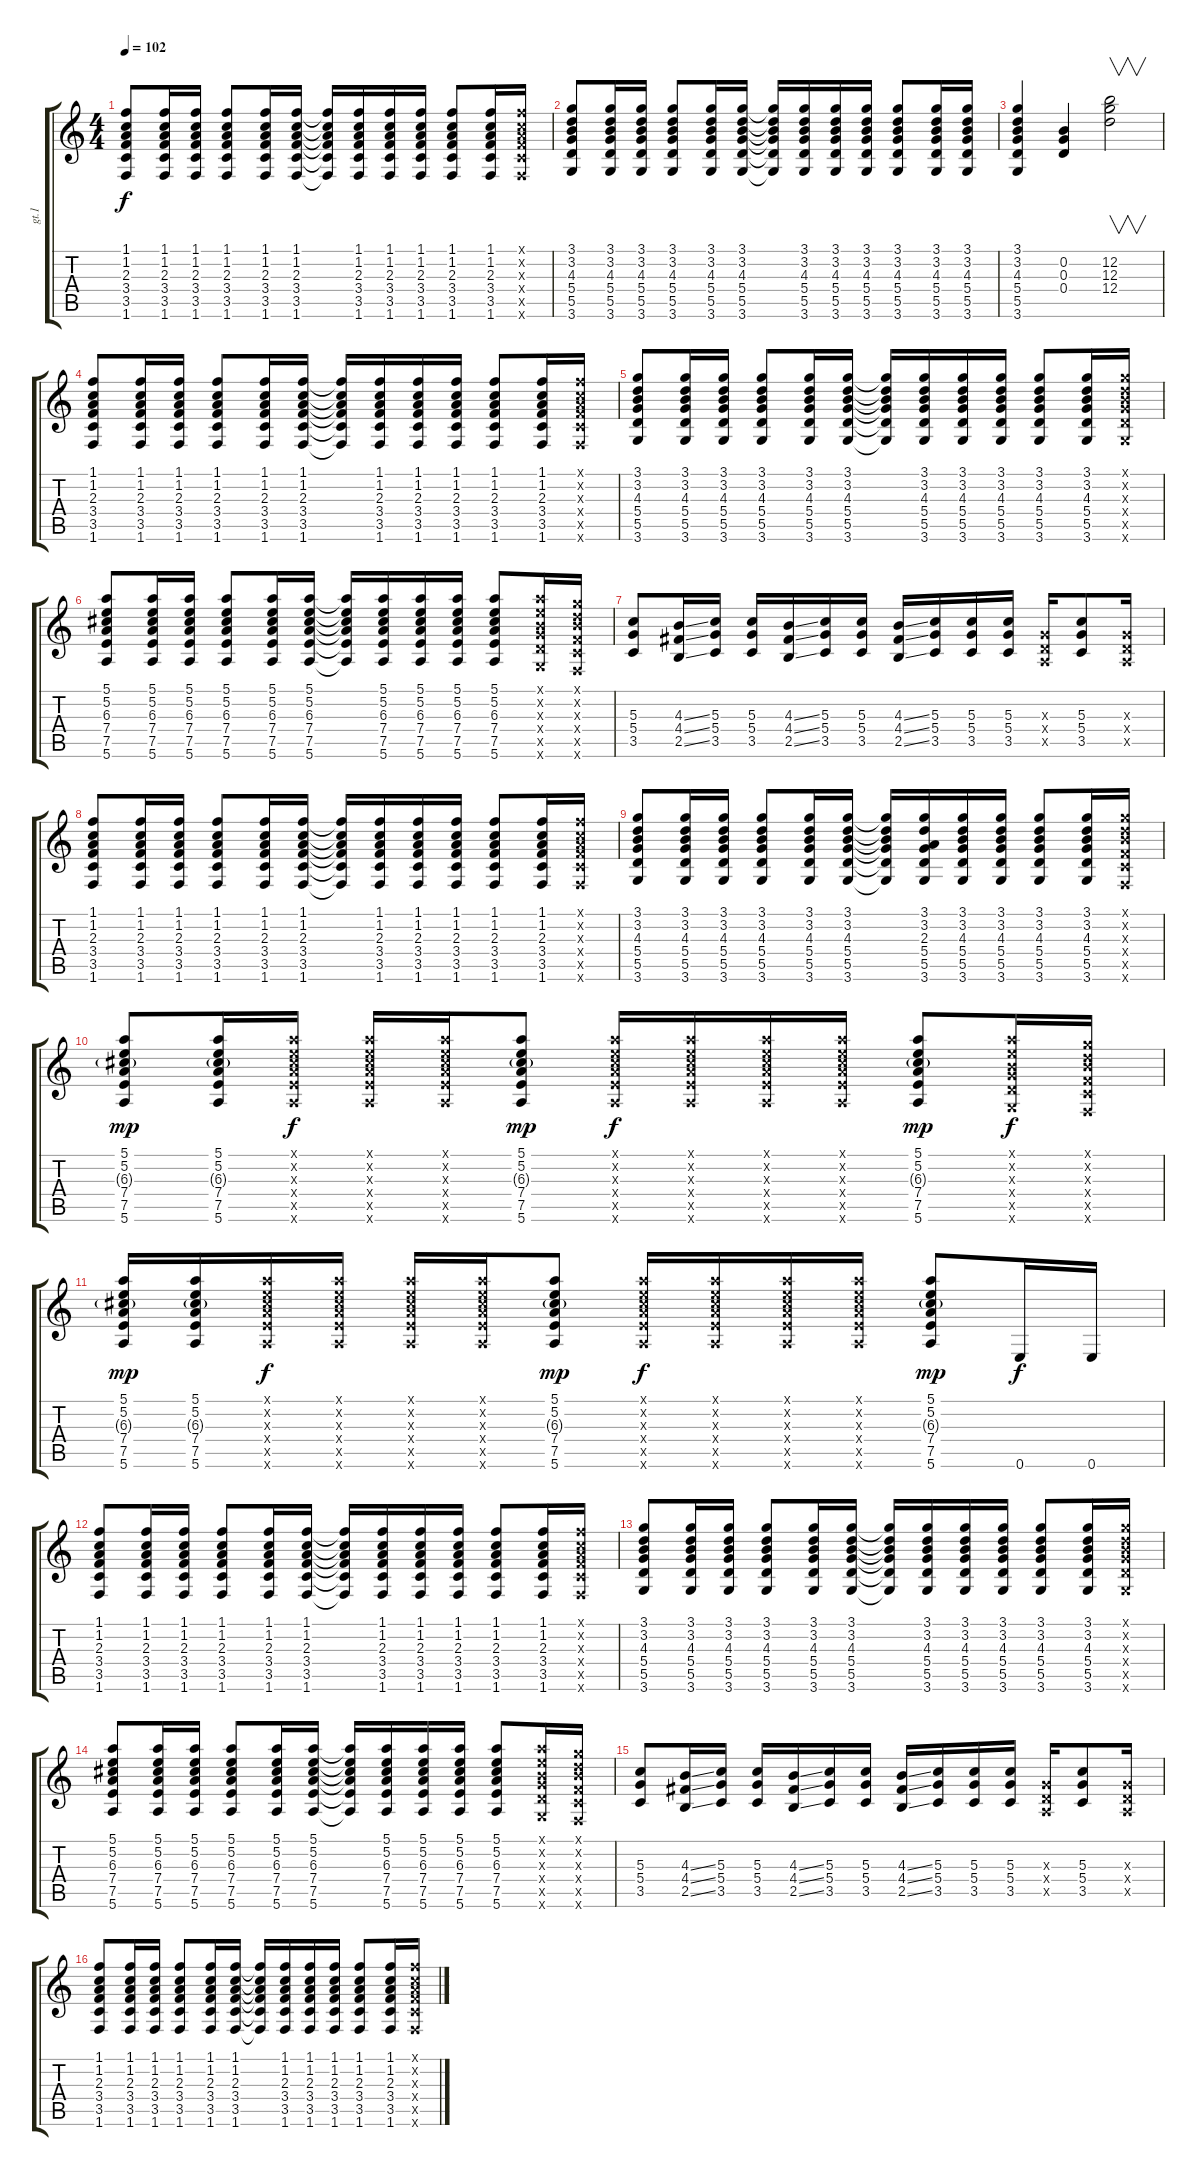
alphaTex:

\track ("gt.1" "gt.1") {instrument overdrivenguitar}
\staff {score tabs}
\tuning (E4 B3 G3 D3 A2 E2) {hide}
\ts (4 4)
\tempo 102
\clef g2
\ks c
(1.1 1.2 2.3 3.4 3.5 1.6).8{dy f} (1.1 1.2 2.3 3.4 3.5 1.6).16 (1.1 1.2 2.3 3.4 3.5 1.6).16 (1.1 1.2 2.3 3.4 3.5 1.6).8 (1.1 1.2 2.3 3.4 3.5 1.6).16 (1.1 1.2 2.3 3.4 3.5 1.6).16 (1.1{t} 1.2{t} 2.3{t} 3.4{t} 3.5{t} 1.6{t}).16 (1.1 1.2 2.3 3.4 3.5 1.6).16 (1.1 1.2 2.3 3.4 3.5 1.6).16 (1.1 1.2 2.3 3.4 3.5 1.6).16 (1.1 1.2 2.3 3.4 3.5 1.6).8 (1.1 1.2 2.3 3.4 3.5 1.6).16 (1.1{x} 1.2{x} 2.3{x} 3.4{x} 3.5{x} 1.6{x}).16 |
(3.1 3.2 4.3 5.4 5.5 3.6).8 (3.1 3.2 4.3 5.4 5.5 3.6).16 (3.1 3.2 4.3 5.4 5.5 3.6).16 (3.1 3.2 4.3 5.4 5.5 3.6).8 (3.1 3.2 4.3 5.4 5.5 3.6).16 (3.1 3.2 4.3 5.4 5.5 3.6).16 (3.1{t} 3.2{t} 4.3{t} 5.4{t} 5.5{t} 3.6{t}).16 (3.1 3.2 4.3 5.4 5.5 3.6).16 (3.1 3.2 4.3 5.4 5.5 3.6).16 (3.1 3.2 4.3 5.4 5.5 3.6).16 (3.1 3.2 4.3 5.4 5.5 3.6).8 (3.1 3.2 4.3 5.4 5.5 3.6).16 (3.1 3.2 4.3 5.4 5.5 3.6).16 |
(3.1 3.2 4.3 5.4 5.5 3.6).4 (0.2 0.3 0.4).4 (12.2 12.3 12.4).2{v} |
(1.1 1.2 2.3 3.4 3.5 1.6).8{volume 13} (1.1 1.2 2.3 3.4 3.5 1.6).16 (1.1 1.2 2.3 3.4 3.5 1.6).16 (1.1 1.2 2.3 3.4 3.5 1.6).8 (1.1 1.2 2.3 3.4 3.5 1.6).16 (1.1 1.2 2.3 3.4 3.5 1.6).16 (1.1{t} 1.2{t} 2.3{t} 3.4{t} 3.5{t} 1.6{t}).16 (1.1 1.2 2.3 3.4 3.5 1.6).16 (1.1 1.2 2.3 3.4 3.5 1.6).16 (1.1 1.2 2.3 3.4 3.5 1.6).16 (1.1 1.2 2.3 3.4 3.5 1.6).8 (1.1 1.2 2.3 3.4 3.5 1.6).16 (1.1{x} 1.2{x} 2.3{x} 3.4{x} 3.5{x} 1.6{x}).16 |
(3.1 3.2 4.3 5.4 5.5 3.6).8 (3.1 3.2 4.3 5.4 5.5 3.6).16 (3.1 3.2 4.3 5.4 5.5 3.6).16 (3.1 3.2 4.3 5.4 5.5 3.6).8 (3.1 3.2 4.3 5.4 5.5 3.6).16 (3.1 3.2 4.3 5.4 5.5 3.6).16 (3.1{t} 3.2{t} 4.3{t} 5.4{t} 5.5{t} 3.6{t}).16 (3.1 3.2 4.3 5.4 5.5 3.6).16 (3.1 3.2 4.3 5.4 5.5 3.6).16 (3.1 3.2 4.3 5.4 5.5 3.6).16 (3.1 3.2 4.3 5.4 5.5 3.6).8 (3.1 3.2 4.3 5.4 5.5 3.6).16 (3.1{x} 3.2{x} 4.3{x} 5.4{x} 5.5{x} 3.6{x}).16 |
(5.1 5.2 6.3 7.4 7.5 5.6).8 (5.1 5.2 6.3 7.4 7.5 5.6).16 (5.1 5.2 6.3 7.4 7.5 5.6).16 (5.1 5.2 6.3 7.4 7.5 5.6).8 (5.1 5.2 6.3 7.4 7.5 5.6).16 (5.1 5.2 6.3 7.4 7.5 5.6).16 (5.1{t} 5.2{t} 6.3{t} 7.4{t} 7.5{t} 5.6{t}).16 (5.1 5.2 6.3 7.4 7.5 5.6).16 (5.1 5.2 6.3 7.4 7.5 5.6).16 (5.1 5.2 6.3 7.4 7.5 5.6).16 (5.1 5.2 6.3 7.4 7.5 5.6).8 (5.1{x} 5.2{x} 4.3{x} 5.4{x} 5.5{x} 3.6{x}).16 (3.1{x} 3.2{x} 4.3{x} 3.4{x} 3.5{x} 1.6{x}).16 |
(5.3 5.4 3.5).8 (4.3{ss} 4.4{ss} 2.5{ss}).16 (5.3 5.4 3.5).16 (5.3 5.4 3.5).16 (4.3{ss} 4.4{ss} 2.5{ss}).16 (5.3 5.4 3.5).16 (5.3 5.4 3.5).16 (4.3{ss} 4.4{ss} 2.5{ss}).16 (5.3 5.4 3.5).16 (5.3 5.4 3.5).16 (5.3 5.4 3.5).16 (0.3{x} 0.4{x} 0.5{x}).16 (5.3 5.4 3.5).8 (0.3{x} 0.4{x} 0.5{x}).16 |
(1.1 1.2 2.3 3.4 3.5 1.6).8 (1.1 1.2 2.3 3.4 3.5 1.6).16 (1.1 1.2 2.3 3.4 3.5 1.6).16 (1.1 1.2 2.3 3.4 3.5 1.6).8 (1.1 1.2 2.3 3.4 3.5 1.6).16 (1.1 1.2 2.3 3.4 3.5 1.6).16 (1.1{t} 1.2{t} 2.3{t} 3.4{t} 3.5{t} 1.6{t}).16 (1.1 1.2 2.3 3.4 3.5 1.6).16 (1.1 1.2 2.3 3.4 3.5 1.6).16 (1.1 1.2 2.3 3.4 3.5 1.6).16 (1.1 1.2 2.3 3.4 3.5 1.6).8 (1.1 1.2 2.3 3.4 3.5 1.6).16 (1.1{x} 1.2{x} 2.3{x} 3.4{x} 3.5{x} 1.6{x}).16 |
(3.1 3.2 4.3 5.4 5.5 3.6).8 (3.1 3.2 4.3 5.4 5.5 3.6).16 (3.1 3.2 4.3 5.4 5.5 3.6).16 (3.1 3.2 4.3 5.4 5.5 3.6).8 (3.1 3.2 4.3 5.4 5.5 3.6).16 (3.1 3.2 4.3 5.4 5.5 3.6).16 (3.1{t} 3.2{t} 4.3{t} 5.4{t} 5.5{t} 3.6{t}).16 (3.1 3.2 2.3 5.4 5.5 3.6).16 (3.1 3.2 4.3 5.4 5.5 3.6).16 (3.1 3.2 4.3 5.4 5.5 3.6).16 (3.1 3.2 4.3 5.4 5.5 3.6).8 (3.1 3.2 4.3 5.4 5.5 3.6).16 (3.1{x} 3.2{x} 4.3{x} 3.4{x} 3.5{x} 1.6{x}).16 |
(5.1 5.2 6.3{g} 7.4 7.5 5.6).8{dy mp} (5.1 5.2 6.3{g} 7.4 7.5 5.6).16 (5.1{x} 5.2{x} 6.3{x} 7.4{x} 7.5{x} 5.6{x}).16{dy f} (5.1{x} 5.2{x} 6.3{x} 7.4{x} 7.5{x} 5.6{x}).16 (5.1{x} 5.2{x} 6.3{x} 7.4{x} 7.5{x} 5.6{x}).16 (5.1 5.2 6.3{g} 7.4 7.5 5.6).8{dy mp} (5.1{x} 5.2{x} 6.3{x} 7.4{x} 7.5{x} 5.6{x}).16{dy f} (5.1{x} 5.2{x} 6.3{x} 7.4{x} 7.5{x} 5.6{x}).16 (5.1{x} 5.2{x} 6.3{x} 7.4{x} 7.5{x} 5.6{x}).16 (5.1{x} 5.2{x} 6.3{x} 7.4{x} 7.5{x} 5.6{x}).16 (5.1 5.2 6.3{g} 7.4 7.5 5.6).8{dy mp} (5.1{x} 5.2{x} 4.3{x} 5.4{x} 5.5{x} 3.6{x}).16{dy f} (3.1{x} 3.2{x} 4.3{x} 3.4{x} 3.5{x} 1.6{x}).16 |
(5.1 5.2 6.3{g} 7.4 7.5 5.6).16{dy mp} (5.1 5.2 6.3{g} 7.4 7.5 5.6).16 (5.1{x} 5.2{x} 6.3{x} 7.4{x} 7.5{x} 5.6{x}).16{dy f} (5.1{x} 5.2{x} 6.3{x} 7.4{x} 7.5{x} 5.6{x}).16 (5.1{x} 5.2{x} 6.3{x} 7.4{x} 7.5{x} 5.6{x}).16 (5.1{x} 5.2{x} 6.3{x} 7.4{x} 7.5{x} 5.6{x}).16 (5.1 5.2 6.3{g} 7.4 7.5 5.6).8{dy mp} (5.1{x} 5.2{x} 6.3{x} 7.4{x} 7.5{x} 5.6{x}).16{dy f} (5.1{x} 5.2{x} 6.3{x} 7.4{x} 7.5{x} 5.6{x}).16 (5.1{x} 5.2{x} 6.3{x} 7.4{x} 7.5{x} 5.6{x}).16 (5.1{x} 5.2{x} 6.3{x} 7.4{x} 7.5{x} 5.6{x}).16 (5.1 5.2 6.3{g} 7.4 7.5 5.6).8{dy mp} 0.6.16{dy f} 0.6.16 |
(1.1 1.2 2.3 3.4 3.5 1.6).8 (1.1 1.2 2.3 3.4 3.5 1.6).16 (1.1 1.2 2.3 3.4 3.5 1.6).16 (1.1 1.2 2.3 3.4 3.5 1.6).8 (1.1 1.2 2.3 3.4 3.5 1.6).16 (1.1 1.2 2.3 3.4 3.5 1.6).16 (1.1{t} 1.2{t} 2.3{t} 3.4{t} 3.5{t} 1.6{t}).16 (1.1 1.2 2.3 3.4 3.5 1.6).16 (1.1 1.2 2.3 3.4 3.5 1.6).16 (1.1 1.2 2.3 3.4 3.5 1.6).16 (1.1 1.2 2.3 3.4 3.5 1.6).8 (1.1 1.2 2.3 3.4 3.5 1.6).16 (1.1{x} 1.2{x} 2.3{x} 3.4{x} 3.5{x} 1.6{x}).16 |
(3.1 3.2 4.3 5.4 5.5 3.6).8 (3.1 3.2 4.3 5.4 5.5 3.6).16 (3.1 3.2 4.3 5.4 5.5 3.6).16 (3.1 3.2 4.3 5.4 5.5 3.6).8 (3.1 3.2 4.3 5.4 5.5 3.6).16 (3.1 3.2 4.3 5.4 5.5 3.6).16 (3.1{t} 3.2{t} 4.3{t} 5.4{t} 5.5{t} 3.6{t}).16 (3.1 3.2 4.3 5.4 5.5 3.6).16 (3.1 3.2 4.3 5.4 5.5 3.6).16 (3.1 3.2 4.3 5.4 5.5 3.6).16 (3.1 3.2 4.3 5.4 5.5 3.6).8 (3.1 3.2 4.3 5.4 5.5 3.6).16 (3.1{x} 3.2{x} 4.3{x} 5.4{x} 5.5{x} 3.6{x}).16 |
(5.1 5.2 6.3 7.4 7.5 5.6).8 (5.1 5.2 6.3 7.4 7.5 5.6).16 (5.1 5.2 6.3 7.4 7.5 5.6).16 (5.1 5.2 6.3 7.4 7.5 5.6).8 (5.1 5.2 6.3 7.4 7.5 5.6).16 (5.1 5.2 6.3 7.4 7.5 5.6).16 (5.1{t} 5.2{t} 6.3{t} 7.4{t} 7.5{t} 5.6{t}).16 (5.1 5.2 6.3 7.4 7.5 5.6).16 (5.1 5.2 6.3 7.4 7.5 5.6).16 (5.1 5.2 6.3 7.4 7.5 5.6).16 (5.1 5.2 6.3 7.4 7.5 5.6).8 (5.1{x} 5.2{x} 4.3{x} 5.4{x} 5.5{x} 3.6{x}).16 (3.1{x} 3.2{x} 4.3{x} 3.4{x} 3.5{x} 1.6{x}).16 |
(5.3 5.4 3.5).8 (4.3{ss} 4.4{ss} 2.5{ss}).16 (5.3 5.4 3.5).16 (5.3 5.4 3.5).16 (4.3{ss} 4.4{ss} 2.5{ss}).16 (5.3 5.4 3.5).16 (5.3 5.4 3.5).16 (4.3{ss} 4.4{ss} 2.5{ss}).16 (5.3 5.4 3.5).16 (5.3 5.4 3.5).16 (5.3 5.4 3.5).16 (0.3{x} 0.4{x} 0.5{x}).16 (5.3 5.4 3.5).8 (0.3{x} 0.4{x} 0.5{x}).16 |
(1.1 1.2 2.3 3.4 3.5 1.6).8 (1.1 1.2 2.3 3.4 3.5 1.6).16 (1.1 1.2 2.3 3.4 3.5 1.6).16 (1.1 1.2 2.3 3.4 3.5 1.6).8 (1.1 1.2 2.3 3.4 3.5 1.6).16 (1.1 1.2 2.3 3.4 3.5 1.6).16 (1.1{t} 1.2{t} 2.3{t} 3.4{t} 3.5{t} 1.6{t}).16 (1.1 1.2 2.3 3.4 3.5 1.6).16 (1.1 1.2 2.3 3.4 3.5 1.6).16 (1.1 1.2 2.3 3.4 3.5 1.6).16 (1.1 1.2 2.3 3.4 3.5 1.6).8 (1.1 1.2 2.3 3.4 3.5 1.6).16 (1.1{x} 1.2{x} 2.3{x} 3.4{x} 3.5{x} 1.6{x}).16
